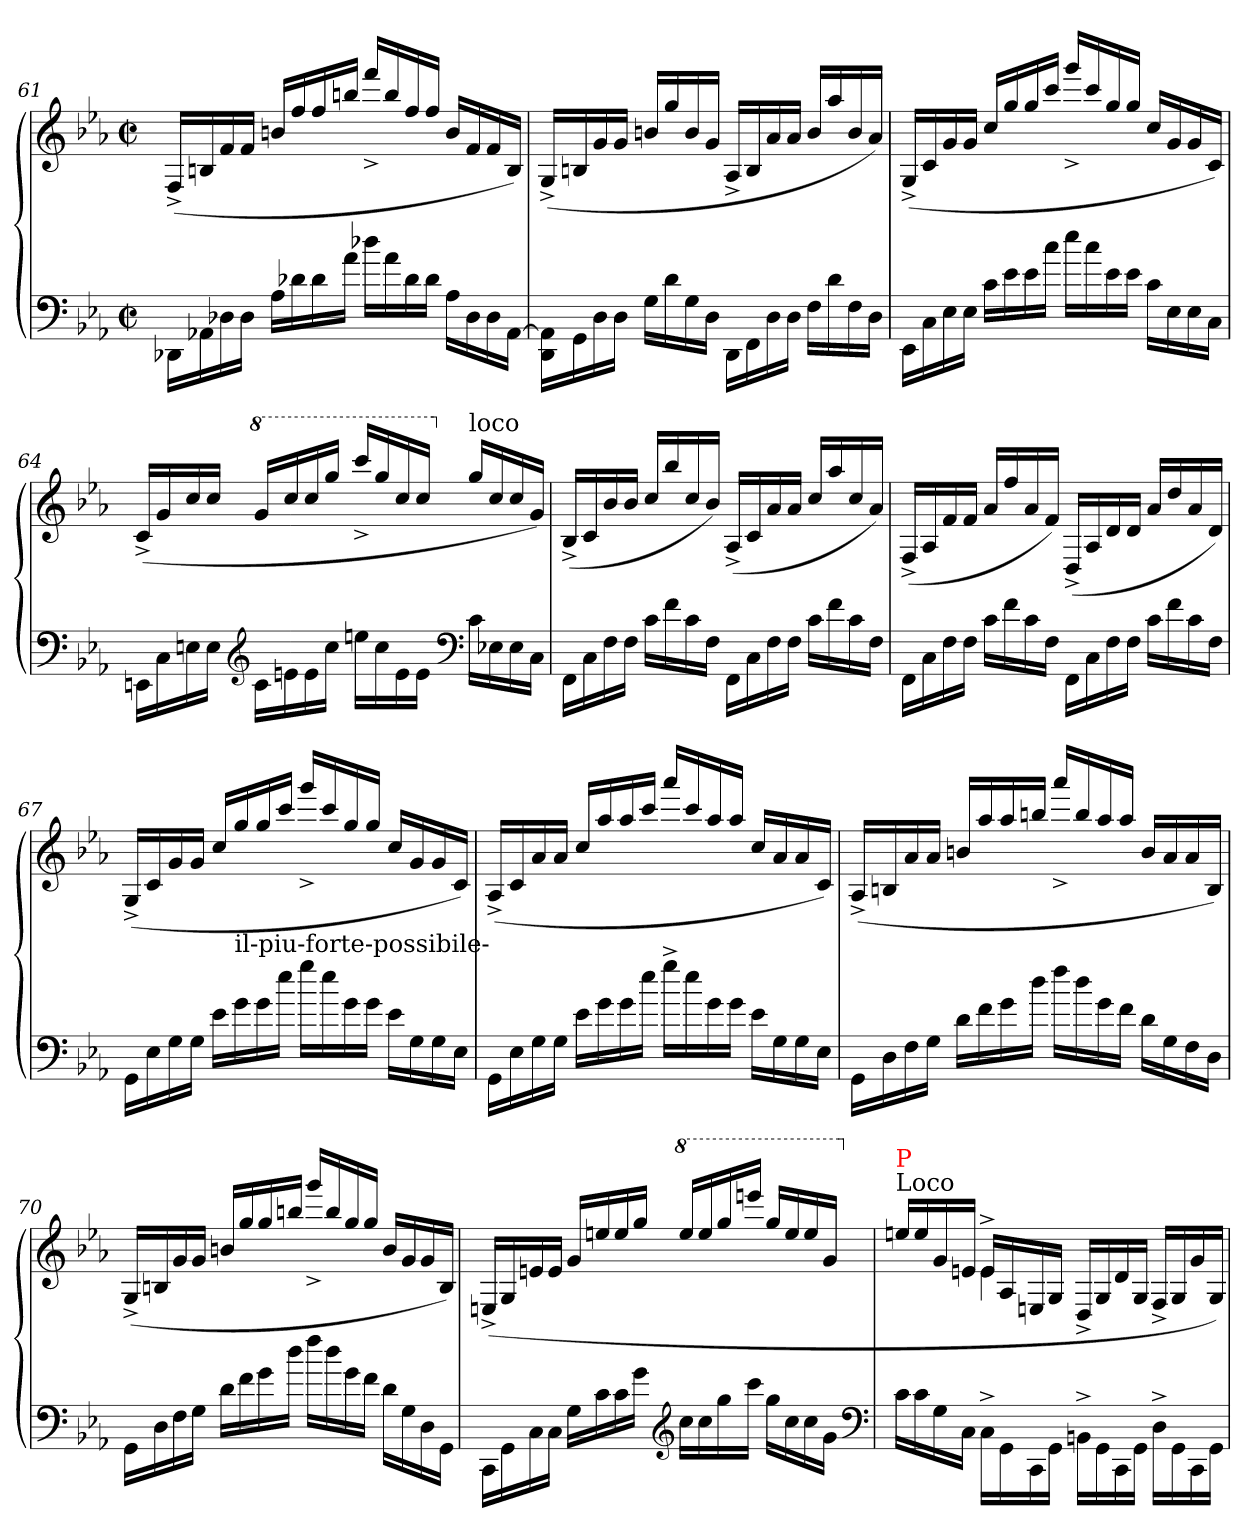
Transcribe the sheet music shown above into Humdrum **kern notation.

**kern	**kern
*part1	*part1
*staff2	*staff1
*clefF4	*clefG2
*k[b-e-a-]	*k[b-e-a-]
*c:	*c:
*M2/2	*M2/2
*met(c|)	*met(c|)
=61	=61
16DD-X\LL	(>16F^</LL
16AA-X\	16Bn/
16D-X	16f
16D-JJ	16fJJ
16A-\LL	16bn/LL
16d-X	16ff
16d-	16ff
16a-\JJ	16bbn/JJ
16dd-X\LL	16fff^</LL
16a-\	16bb/
16d-\	16ff/
16d-\JJ	16ff/JJ
16A-\LL	16b/LL
16D-	16f
16D-	16f
[16AA-JJ	16BJJ)
=62	=62
16AA-]\ 16DD\LL	(>16G^</LL
16GG\	16Bn/
16D	16g
16DJJ	16gJJ
16G\LL	16bn/LL
16d	16gg
16G	16b
16DJJ	16gJJ
16DD\LL	16A-^</LL
16FF\	16B/
16D	16a-
16DJJ	16a-JJ
16F\LL	16b/LL
16d	16aa-
16F	16b
16DJJ	16a-JJ)
=63	=63
16EE-\LL	(>16G^</LL
16C\	16c/
16E-	16g
16E-JJ	16gJJ
16c\LL	16cc/LL
16e-\	16gg/
16e-\	16gg/
16cc\JJ	16ccc/JJ
16ee-\LL	16ggg^</LL
16cc\	16ccc/
16e-\	16gg/
16e-\JJ	16gg/JJ
16c\LL	16cc/LL
16E-	16g
16E-	16g
16CJJ	16cJJ)
=64	=64
16EEn\LL	(>16c^</LL
16C	16g
16En	16cc
16EJJ	16ccJJ
*clefG2	*
*	*8va
16c\LL	16gg/LL
16en	16ccc
16e	16ccc
16ccJJ	16gggJJ
16een\LL	16cccc^</LL
16cc	16ggg
16e	16ccc
16eJJ	16cccJJ
*clefF4	*
*	*X8va
!	!LO:TX:a:t=loco
16c\LL	16gg/LL
16E-	16cc
16E-	16cc
16CJJ	16gJJ)
=65	=65
16FF\LL	(>16B-^</LL
16C	16c
16F	16b-
16FJJ	16b-JJ
16c\LL	16cc/LL
16f\	16bb-/
16c	16cc
16FJJ	16b-JJ)
16FF\LL	(>16A-^</LL
16C	16c
16F	16a-
16FJJ	16a-JJ
16c\LL	16cc/LL
16f\	16aa-/
16c	16cc
16FJJ	16a-JJ)
=66	=66
16FF\LL	(>16F^</LL
16C\	16A-/
16F	16f
16FJJ	16fJJ
16c\LL	16a-/LL
16f\	16ff/
16c	16a-
16FJJ	16fJJ)
16FF\LL	(>16D^</LL
16C\	16A-/
16F	16d
16FJJ	16dJJ
16c\LL	16a-/LL
16f\	16dd/
16c	16a-
16FJJ	16dJJ)
=67	=67
16GG\LL	(>16G^</LL
16E-\	16c/
16G	16g
16GJJ	16gJJ
16e-\LL	16cc/LL
!	!LO:TX:b:t=il-piu-forte-possibile-
16g\	16gg/
16g\	16gg/
16ee-\JJ	16ccc/JJ
16gg\LL	16ggg^</LL
16ee-\	16ccc/
16g\	16gg/
16g\JJ	16gg/JJ
16e-\LL	16cc/LL
16G	16g
16G	16g
16E-JJ	16cJJ)
=68	=68
16GG\LL	(>16A-^</LL
16E-	16c
16G	16a-
16GJJ	16a-JJ
16e-\LL	16cc/LL
16g\	16aa-/
16g\	16aa-/
16ee-\JJ	16ccc/JJ
16gg^<\LL	16aaa-/LL
16ee-\	16ccc/
16g\	16aa-/
16g\JJ	16aa-/JJ
16e-\LL	16cc/LL
16G	16a-
16G	16a-
16E-JJ	16cJJ)
=69	=69
16GG\LL	(>16A-^</LL
16D\	16Bn/
16F	16a-
16GJJ	16a-JJ
16d\LL	16bn/LL
16f\	16aa-/
16g\	16aa-/
16dd\JJ	16bbn/JJ
16ff\LL	16aaa-^</LL
16dd\	16bb/
16g\	16aa-/
16f\JJ	16aa-/JJ
16d\LL	16b/LL
16G	16a-
16F	16a-
16DJJ	16BJJ)
=70	=70
16GG\LL	(>16G^</LL
16D\	16Bn/
16F	16g
16GJJ	16gJJ
16d\LL	16bn/LL
16f\	16gg/
16g\	16gg/
16dd\JJ	16bbn/JJ
16ff\LL	16ggg^</LL
16dd\	16bb/
16g\	16gg/
16f\JJ	16gg/JJ
16d\LL	16b/LL
16G	16g
16D	16g
16GGJJ	16BJJ)
=71	=71
16CC\LL	(>16En^</LL
16GG\	16G/
16C	16en
16CJJ	16eJJ
16G\LL	16g/LL
16c	16een
16c	16ee
16g\JJ	16gg/JJ
*clefG2	*
*	*8va
16cc\LL	16eee/LL
16cc	16eee
16gg	16ggg
16cccJJ	16eeeenJJ
16gg\LL	16ggg/LL
16cc	16eee
16cc	16eee
16gJJ	16ggJJ
*clefF4	*
=72	=72
*	*X8va
*	*^
!	!LO:TX:a:t=Loco	!
!	!LO:TX:a:color=red:t=P	!
16c\LL	16een/LL	4ryy
16c	16ee	.
16G	16g	.
16CJJ	16enJJ	.
16C^<\LL	16e^>/LL	4e
16GG\	16A-/	.
16CC	16E	.
16GG\JJ	16G/JJ	.
16BBn^<\LL	16D^>/LL	2ryy
16GG\	16G/	.
16CC	16d	.
16GG\JJ	16G/JJ	.
16D^<\LL	16F^>/LL	.
16GG\	16G/	.
16CC	16g	.
16GG\JJ	16G/JJ)	.
*	*v	*v
=	=
*-	*-
